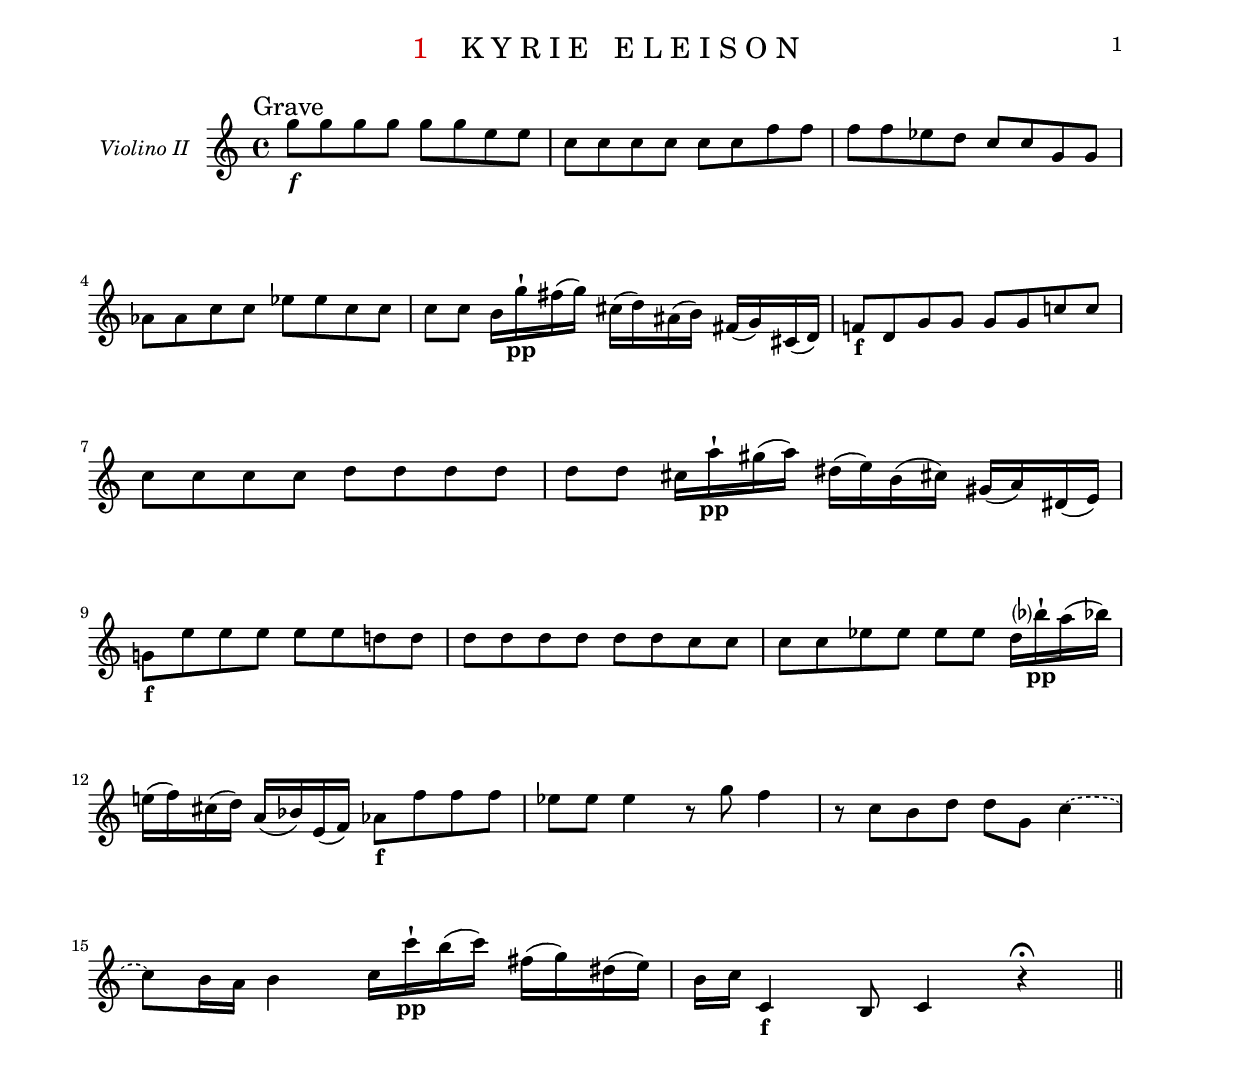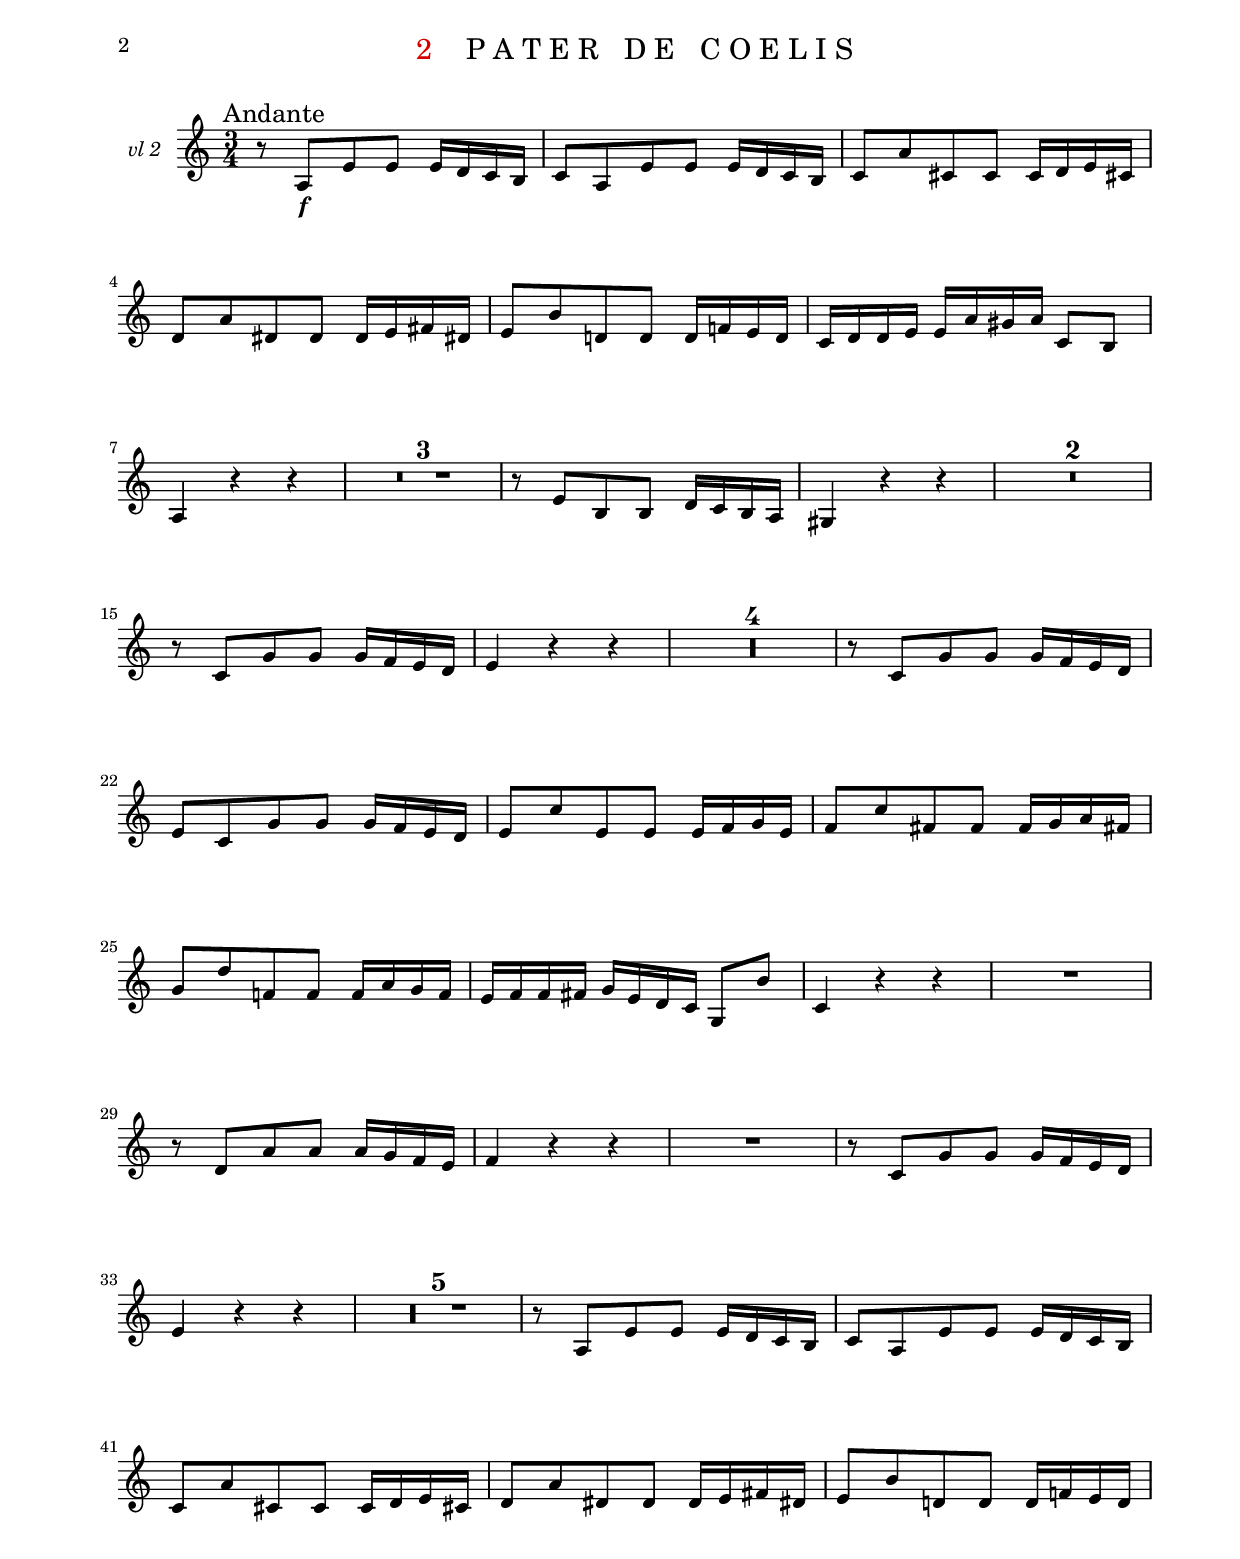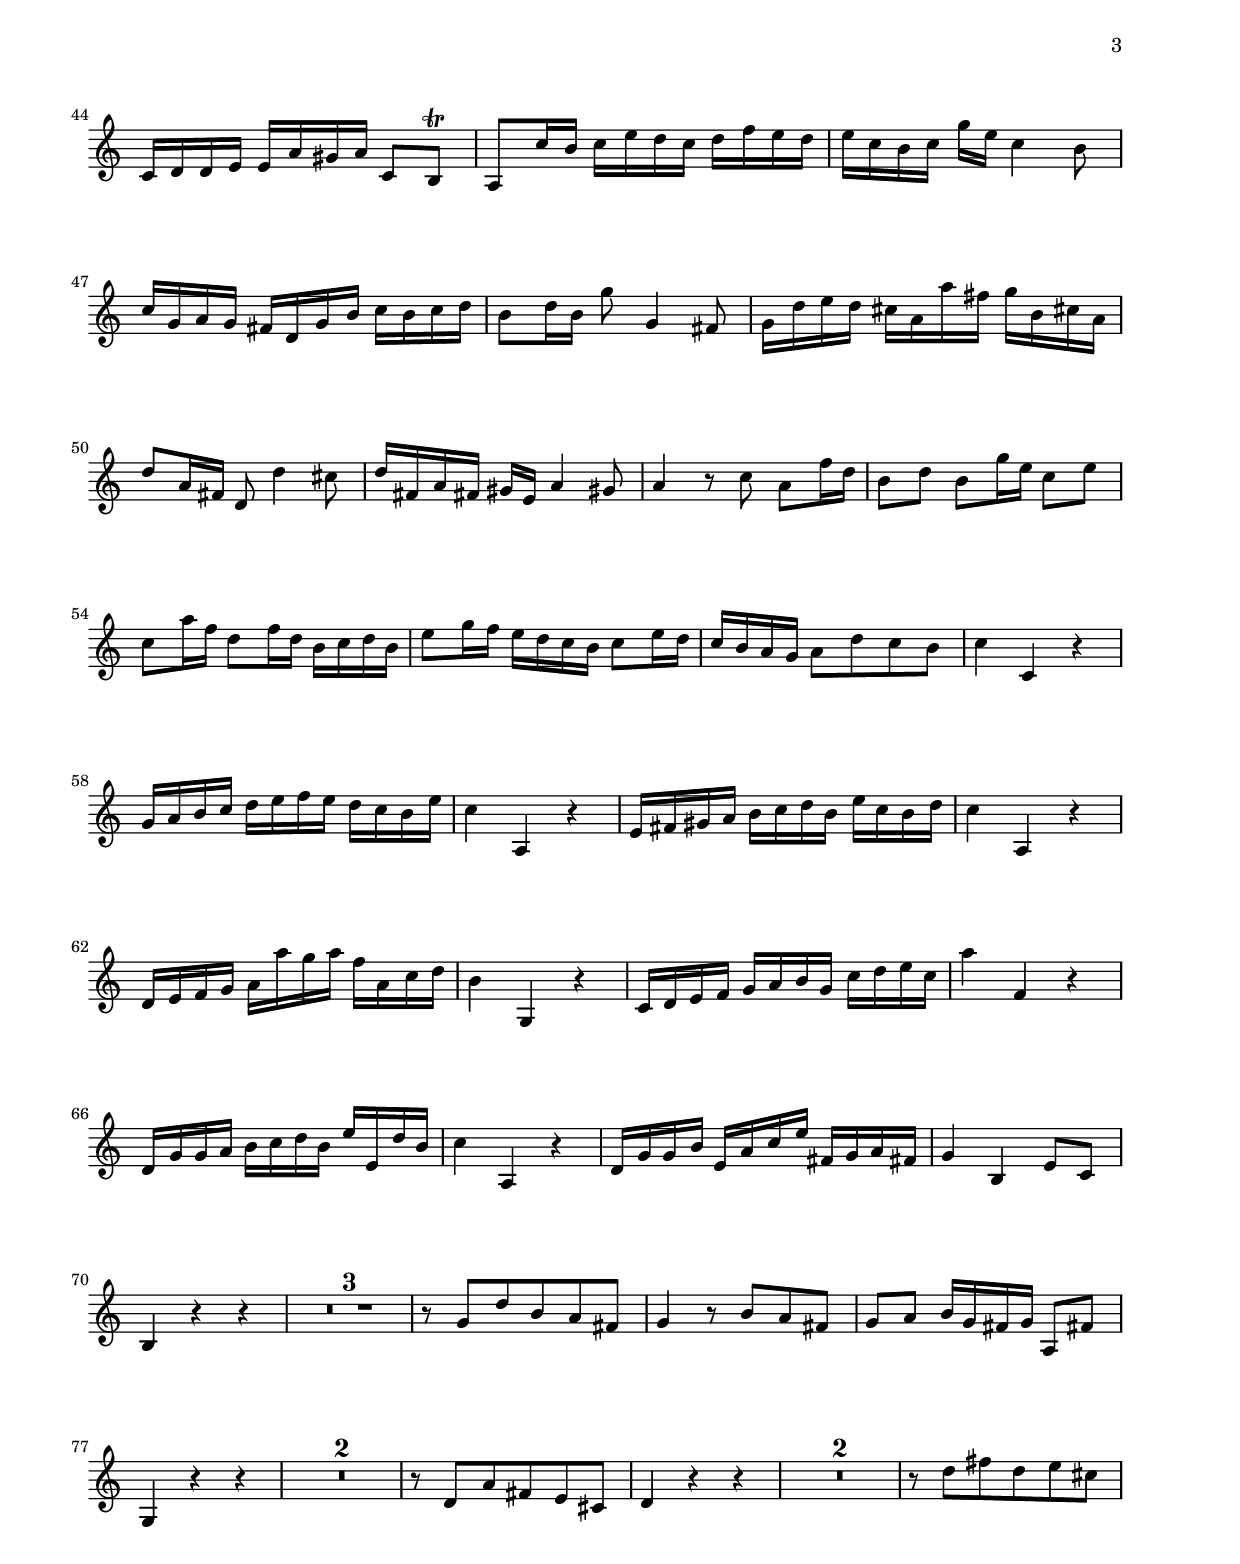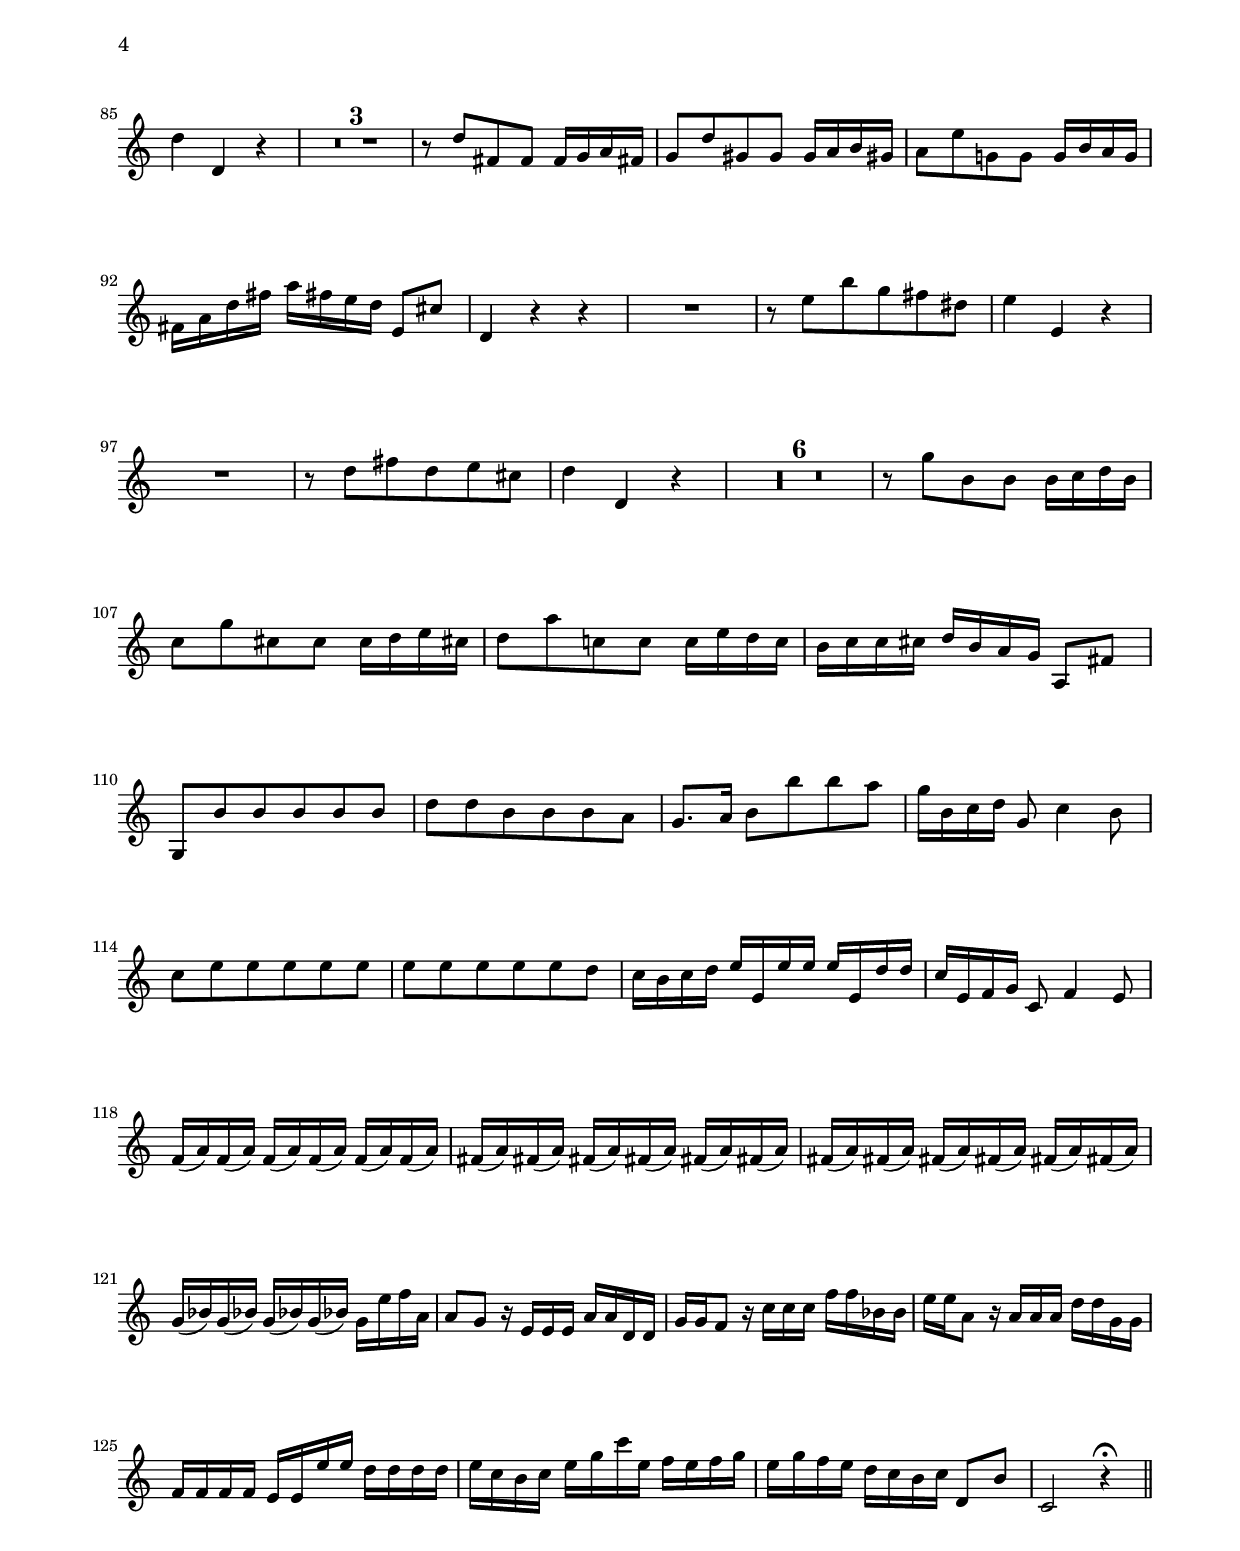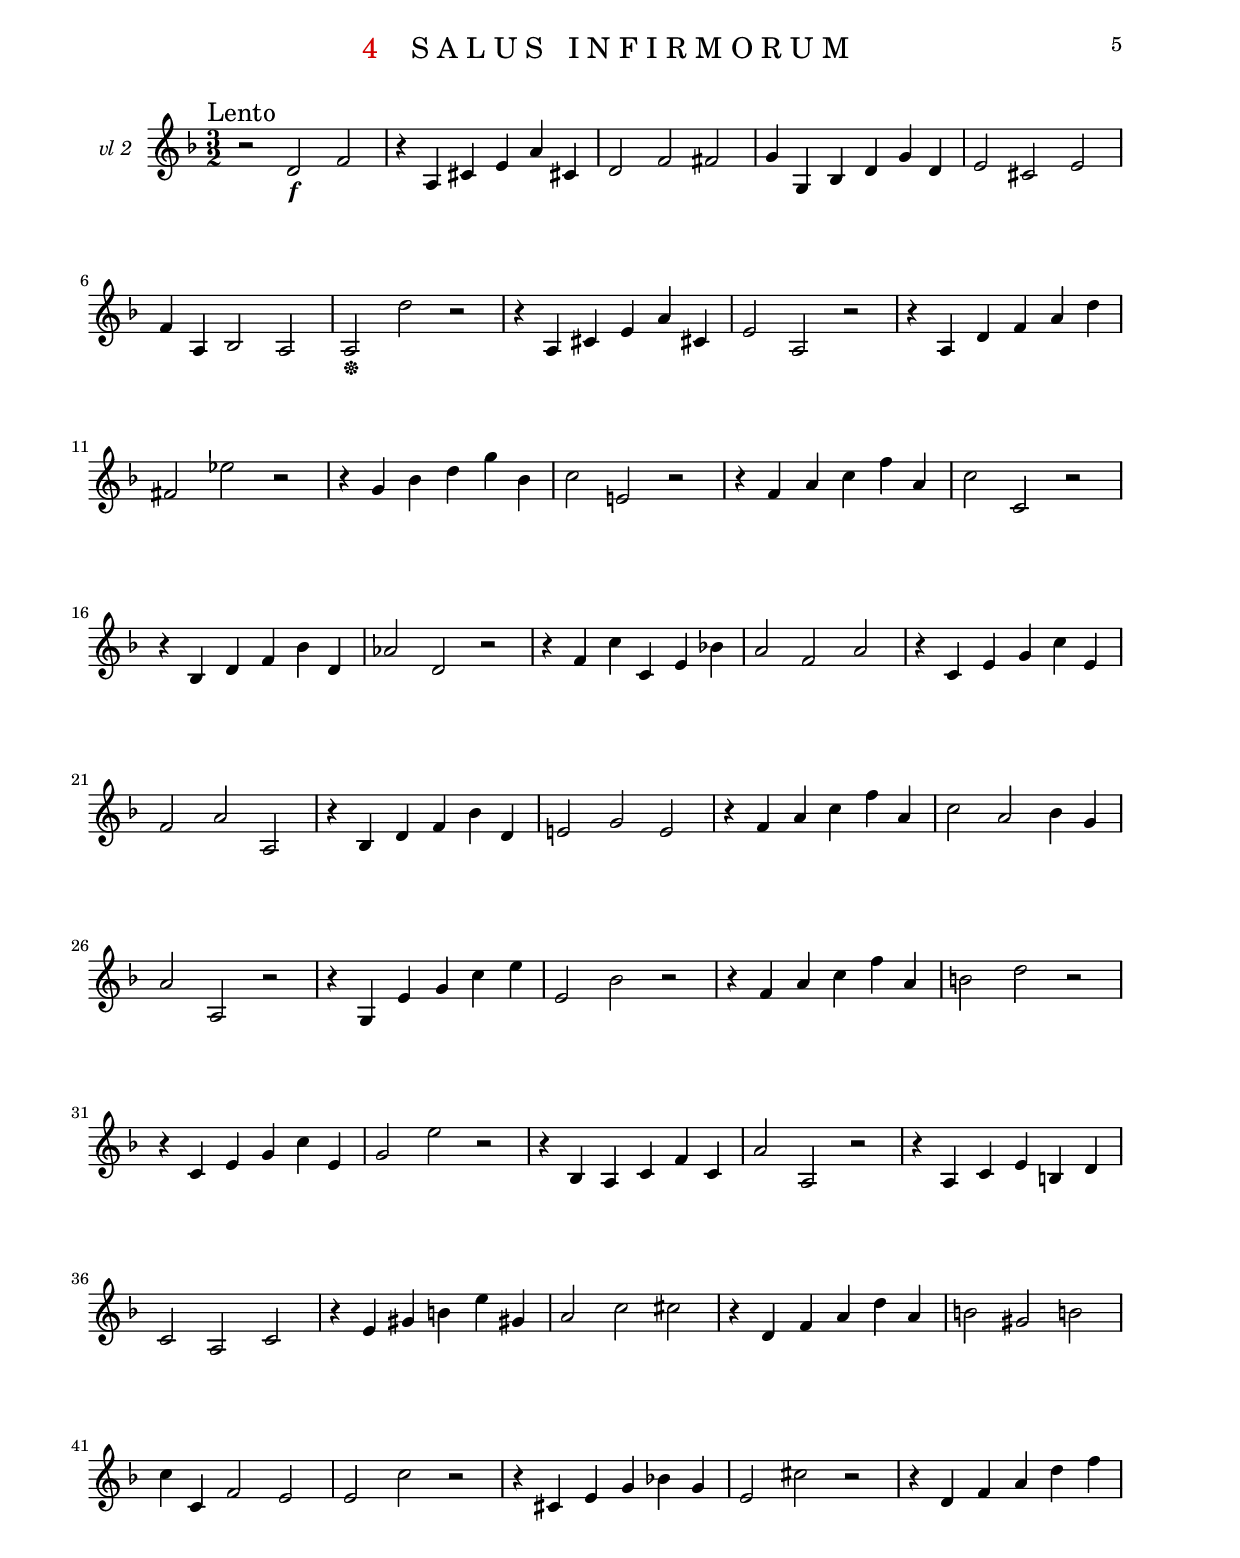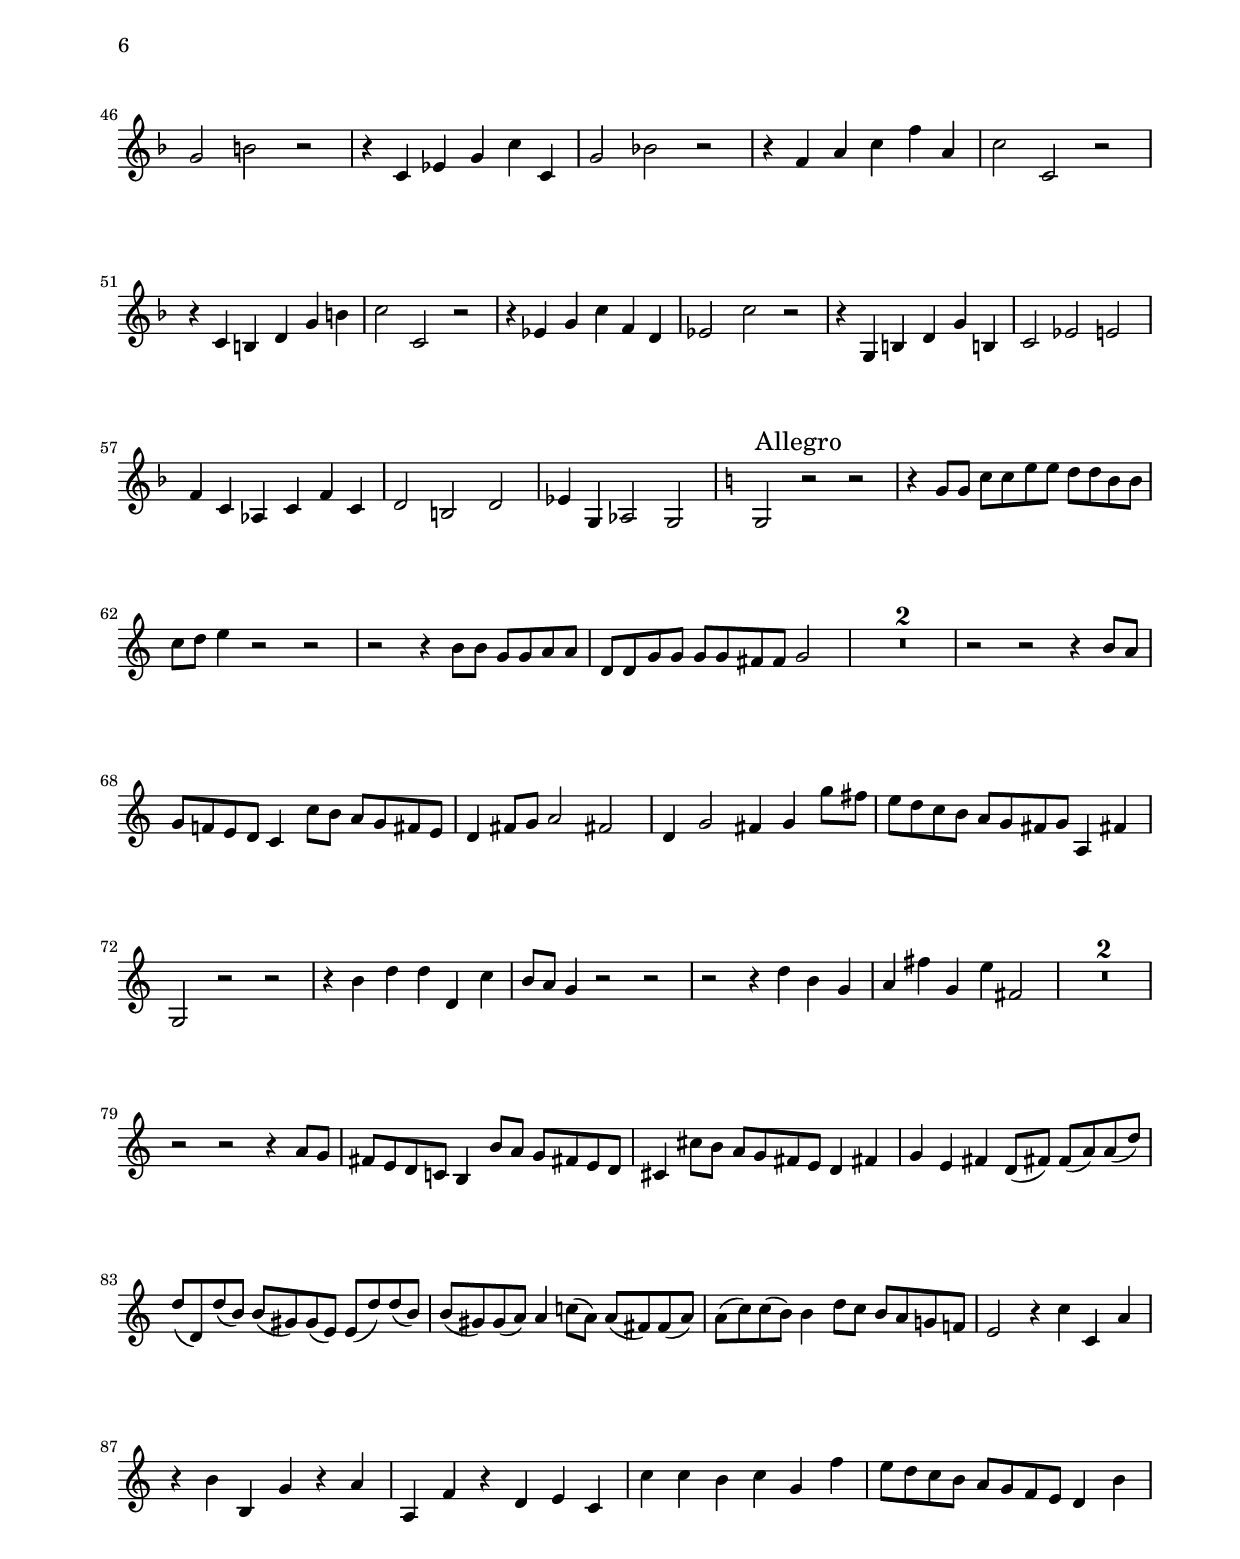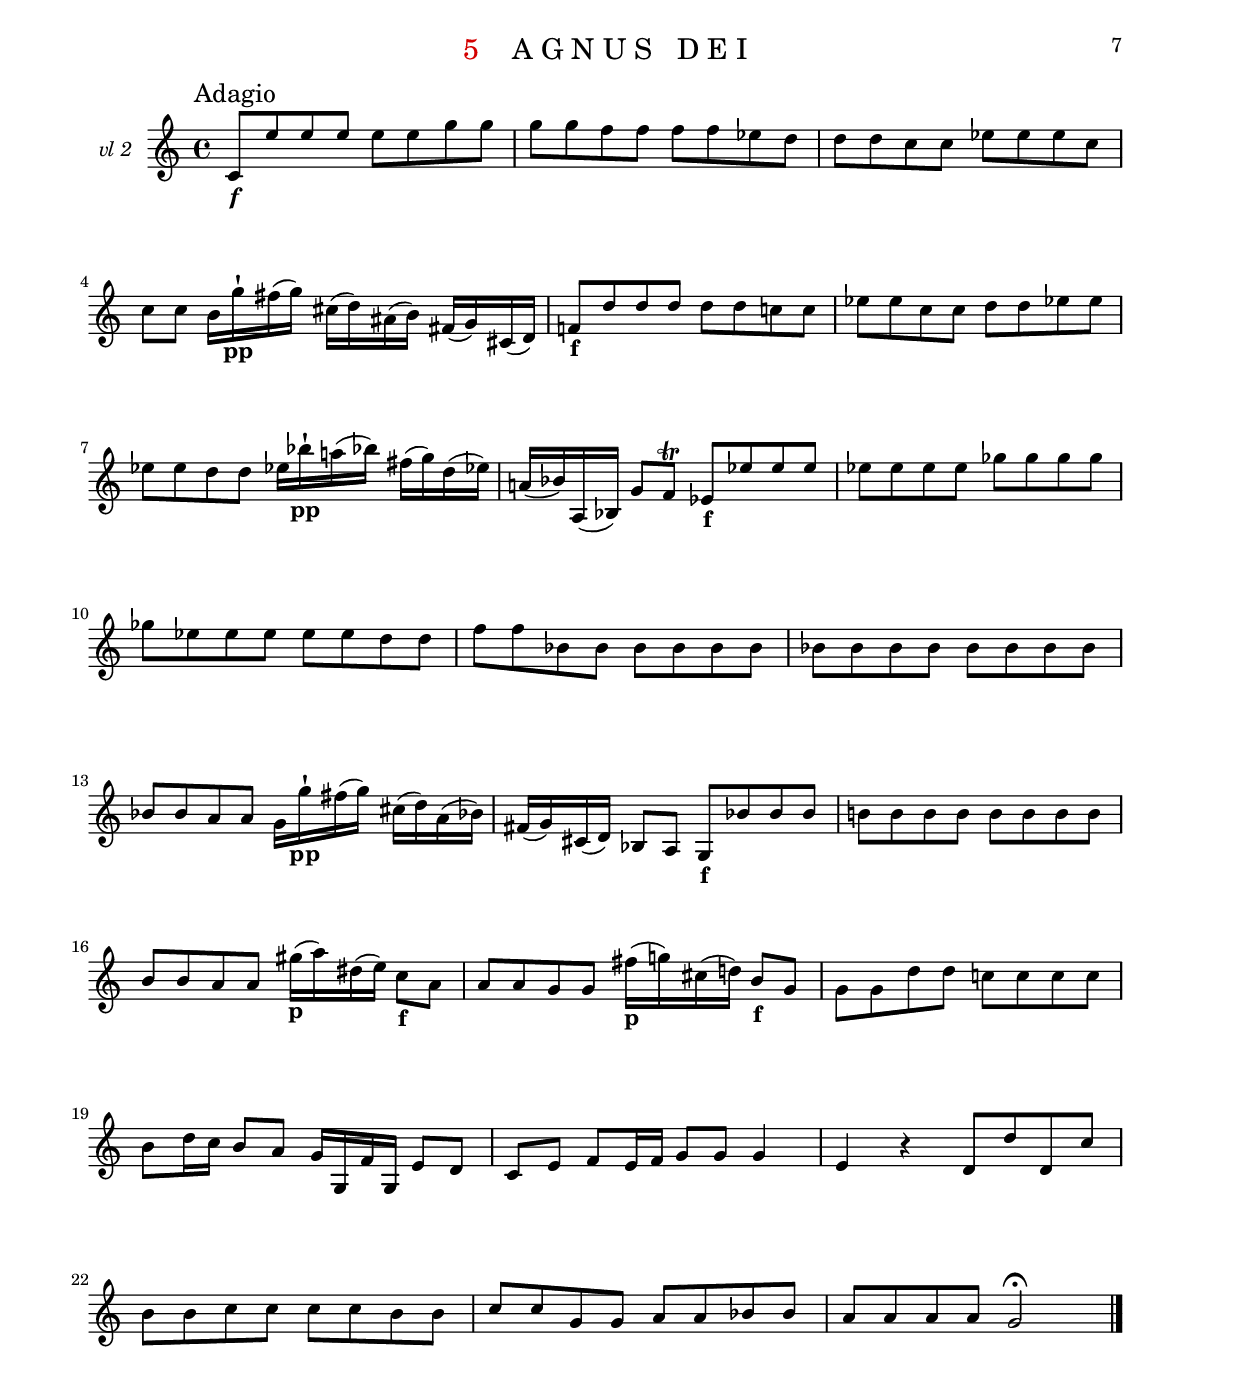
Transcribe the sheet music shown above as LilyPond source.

% (c) 2020 by Wolfgang Esser-Skala.
% This file is licensed under the Creative Commons Attribution-NonCommercial-ShareAlike 4.0 International License.
% To view a copy of this license, visit http://creativecommons.org/licenses/by-nc-sa/4.0/.

\version "2.22.0"

\include "../definitions.ly"

\paper {
	indent = 1\cm
	top-margin = 1.5\cm
	system-separator-markup = ##f
	system-system-spacing =
    #'((basic-distance . 18)
       (minimum-distance . 18)
       (padding . -100)
       (stretchability . 0))

	top-system-spacing =
    #'((basic-distance . 12)
       (minimum-distance . 12)
       (padding . -100)
       (stretchability . 0))

	top-markup-spacing =
    #'((basic-distance . 0)
       (minimum-distance . 0)
       (padding . -100)
       (stretchability . 0))

	markup-system-spacing =
    #'((basic-distance . 12)
       (minimum-distance . 12)
       (padding . -100)
       (stretchability . 0))

	systems-per-page = #9
}

#(set-global-staff-size 17.82)

\layout {
	\context {
		\Staff
		instrumentName = "vl 2"
	}
}

\book {
	\bookpart {
		\header {
			number = "1"
			title = "K Y R I E   E L E I S O N"
		}
		\paper { indent = 2\cm systems-per-page = #6 }
		\score {
			<<
				\new Staff {
					\set Staff.instrumentName = "Violino II"
					\KyrieViolinoII
				}
			>>
		}
	}
	\bookpart {
		\header {
			number = "2"
			title = "P A T E R   D E   C O E L I S"
		}
		\score {
			<<
				\new Staff { \PaterViolinoII }
			>>
		}
	}
	\bookpart {
		\header {
			number = "4"
			title = "S A L U S   I N F I R M O R U M"
		}
		\score {
			<<
				\new Staff { \SalusViolinoII }
			>>
		}
	}
	\bookpart {
		\header {
			number = "5"
			title = "A G N U S   D E I"
		}
		\paper { systems-per-page = #8 }
		\score {
			<<
				\new Staff { \AgnusViolinoII }
			>>
		}
	}
}
